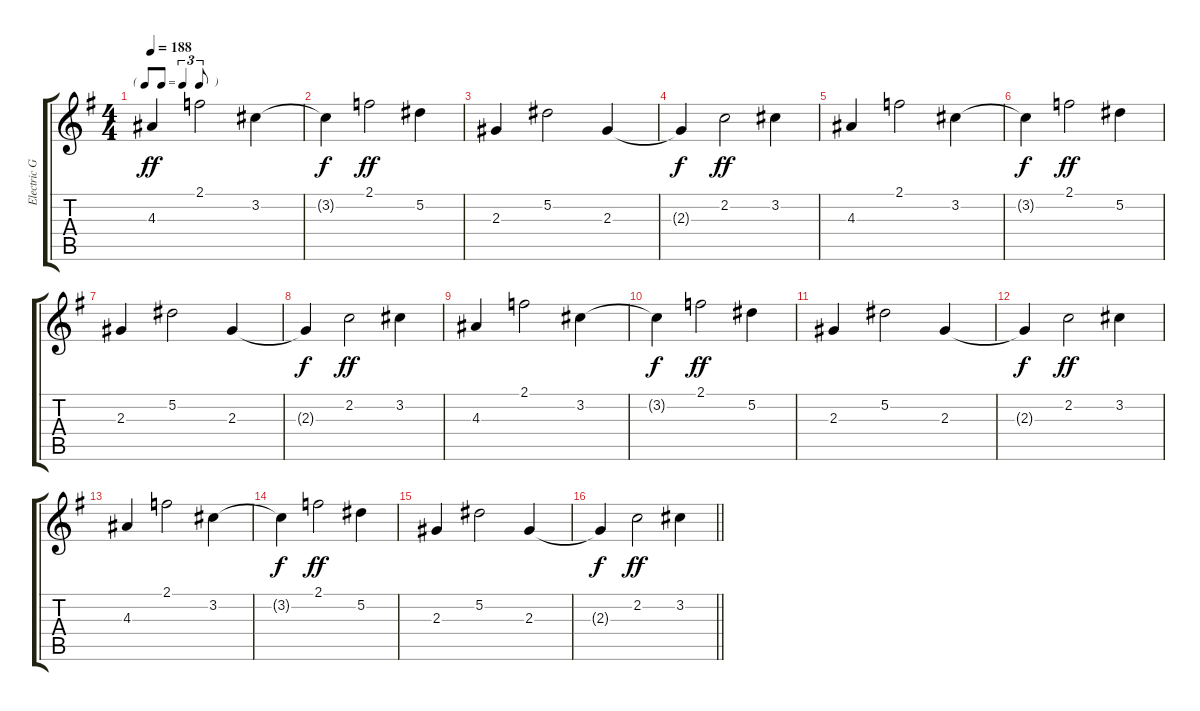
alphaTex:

\track ("Electric Guitar" "Electric G") {instrument distortionguitar}
\staff {score tabs}
\tuning (Eb4 Bb3 Gb3 Db3 Ab2 Eb2) {hide}
\ts (4 4)
\tf triplet8th
\tempo 188
\clef g2
\ks g
4.3.4{dy ff} 2.1.2 3.2.4 |
3.2{t}.4{dy f} 2.1.2{dy ff} 5.2.4 |
2.3.4 5.2.2 2.3.4 |
2.3{t}.4{dy f} 2.2.2{dy ff} 3.2.4 |
4.3.4 2.1.2 3.2.4 |
3.2{t}.4{dy f} 2.1.2{dy ff} 5.2.4 |
2.3.4 5.2.2 2.3.4 |
2.3{t}.4{dy f} 2.2.2{dy ff} 3.2.4 |
4.3.4 2.1.2 3.2.4 |
3.2{t}.4{dy f} 2.1.2{dy ff} 5.2.4 |
2.3.4 5.2.2 2.3.4 |
2.3{t}.4{dy f} 2.2.2{dy ff} 3.2.4 |
4.3.4 2.1.2 3.2.4 |
3.2{t}.4{dy f} 2.1.2{dy ff} 5.2.4 |
2.3.4 5.2.2 2.3.4 |
\barLineRight lightlight
2.3{t}.4{dy f} 2.2.2{dy ff} 3.2.4
